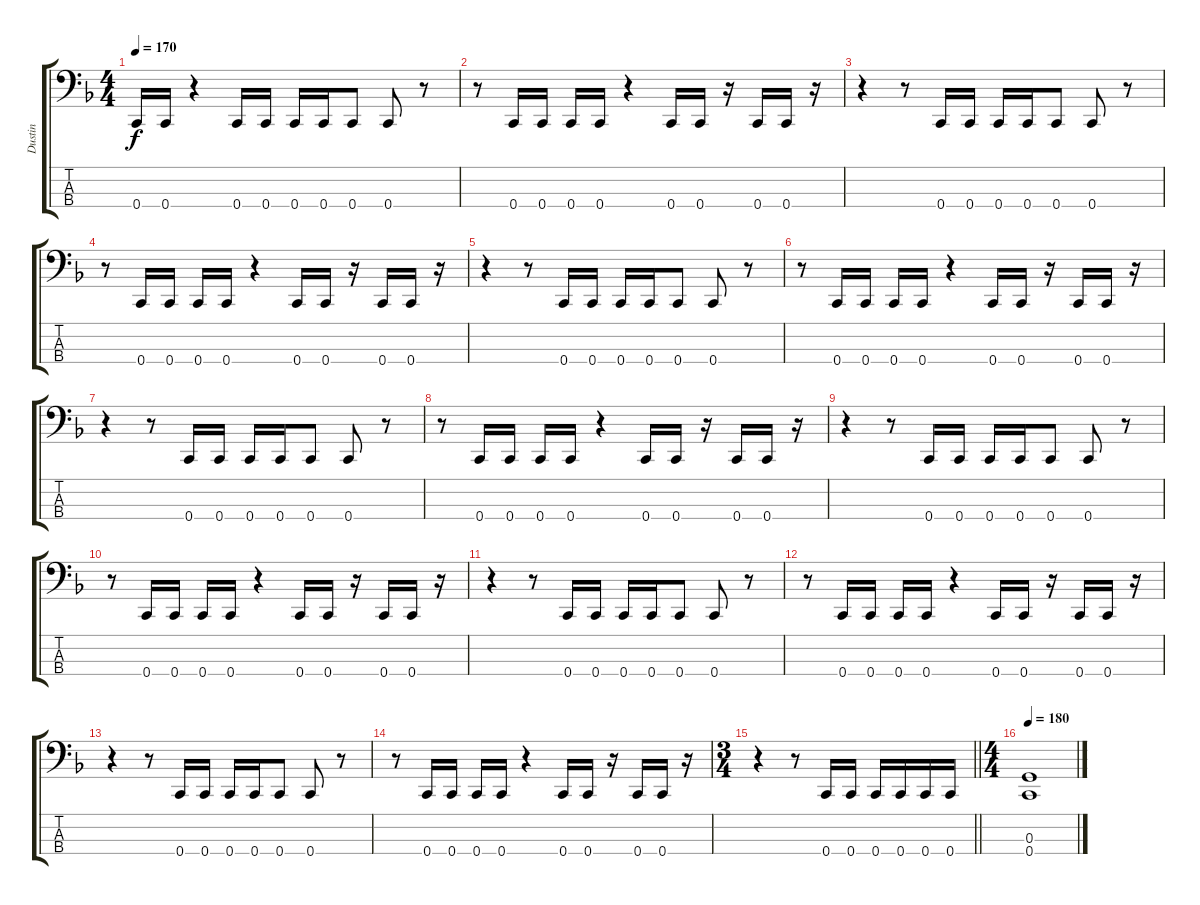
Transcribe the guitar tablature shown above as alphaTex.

\track ("Dustin" "Dustin") {instrument electricbasspick}
\staff {score tabs}
\tuning (F2 C2 G1 C1) {hide}
\ts (4 4)
\tempo 170
\clef f4
\ks f
0.4.16{dy f} 0.4.16 r.4 0.4.16 0.4.16 0.4.16 0.4.16 0.4.8 0.4.8 r.8 |
r.8 0.4.16 0.4.16 0.4.16 0.4.16 r.4 0.4.16 0.4.16 r.16 0.4.16 0.4.16 r.16 |
r.4 r.8 0.4.16 0.4.16 0.4.16 0.4.16 0.4.8 0.4.8 r.8 |
r.8 0.4.16 0.4.16 0.4.16 0.4.16 r.4 0.4.16 0.4.16 r.16 0.4.16 0.4.16 r.16 |
r.4 r.8 0.4.16 0.4.16 0.4.16 0.4.16 0.4.8 0.4.8 r.8 |
r.8 0.4.16 0.4.16 0.4.16 0.4.16 r.4 0.4.16 0.4.16 r.16 0.4.16 0.4.16 r.16 |
r.4 r.8 0.4.16 0.4.16 0.4.16 0.4.16 0.4.8 0.4.8 r.8 |
r.8 0.4.16 0.4.16 0.4.16 0.4.16 r.4 0.4.16 0.4.16 r.16 0.4.16 0.4.16 r.16 |
r.4 r.8 0.4.16 0.4.16 0.4.16 0.4.16 0.4.8 0.4.8 r.8 |
r.8 0.4.16 0.4.16 0.4.16 0.4.16 r.4 0.4.16 0.4.16 r.16 0.4.16 0.4.16 r.16 |
r.4 r.8 0.4.16 0.4.16 0.4.16 0.4.16 0.4.8 0.4.8 r.8 |
r.8 0.4.16 0.4.16 0.4.16 0.4.16 r.4 0.4.16 0.4.16 r.16 0.4.16 0.4.16 r.16 |
r.4 r.8 0.4.16 0.4.16 0.4.16 0.4.16 0.4.8 0.4.8 r.8 |
r.8 0.4.16 0.4.16 0.4.16 0.4.16 r.4 0.4.16 0.4.16 r.16 0.4.16 0.4.16 r.16 |
\ts (3 4)
\barLineRight lightlight
r.4 r.8 0.4.16 0.4.16 0.4.16 0.4.16 0.4.16 0.4.16 |
\ts (4 4)
\tempo 180
(0.3 0.4).1
